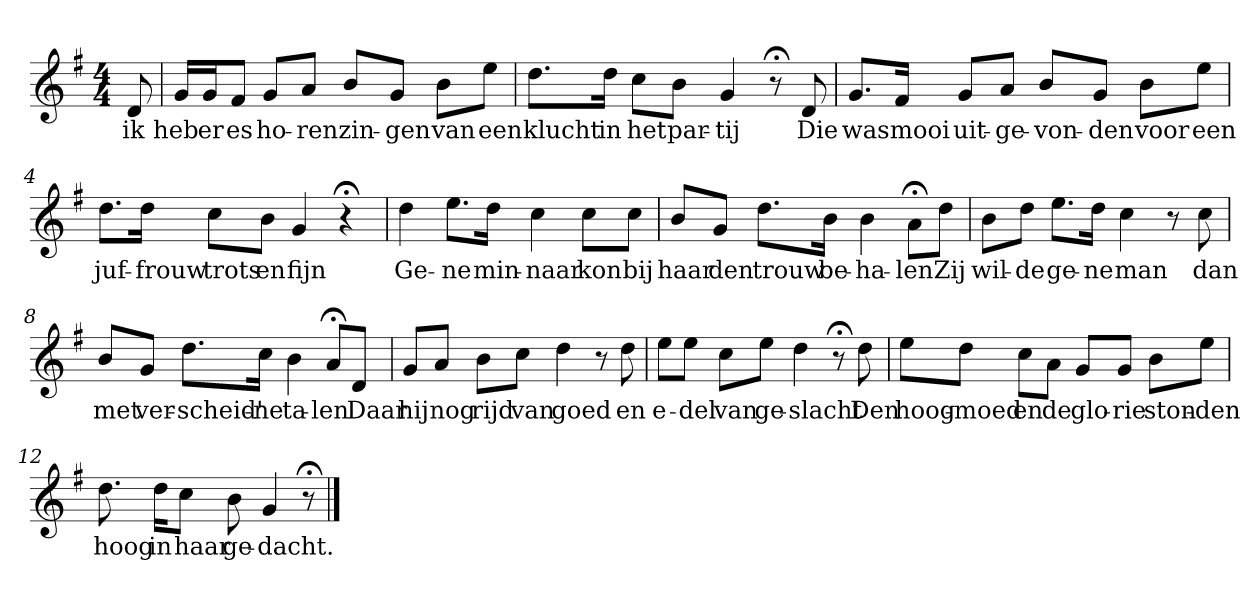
**kern	**text
*part1	*part1
*staff1	*staff1
*k[f#]	*
*G:	*
*M4/4	*
*MM120	*
=	=
8d	ik
=1	=1
16gLL	heb
16gJ	er
8f#J	es
8gL	ho-
8aJ	-ren
8bL	zin-
8gJ	-gen
8bL	van
8eeJ	een
=2	=2
8.ddL	klucht
16ddJk	in
8ccL	het
8bJ	par-
4g	-tij
8r;<	.
8d	Die
=3	=3
8.gL	was
16f#Jk	mooi
8gL	uit-
8aJ	-ge-
8bL	-von-
8gJ	-den
8bL	voor
8eeJ	een
=4	=4
8.ddL	juf-
16ddJk	-frouw
8ccL	trots
8bJ	en
4g	fijn
4r;<	.
=5	=5
4dd	Ge-
8.eeL	-ne
16ddJk	min-
4cc	-naar
8ccL	kon
8ccJ	bij
=6	=6
8bL	haar
8gJ	den
8.ddL	trouw
16bJk	be-
4b	-ha-
8a;<L	-len
8ddJ	Zij
=7	=7
8bL	wil-
8ddJ	-de
8.eeL	ge-
16ddJk	-ne
4cc	man
8r	.
8cc	dan
=8	=8
8bL	met
8gJ	ver-
8.ddL	-scheid'-
16ccJk	-ne
4b	ta-
8a;<L	-len
8dJ	Daar
=9	=9
8gL	hij
8aJ	nog
8bL	rijd
8ccJ	van
4dd	goed
8r	.
8dd	en
=10	=10
8eeL	e-
8eeJ	-del
8ccL	van
8eeJ	ge-
4dd	-slacht
8r;<	.
8dd	Den
=11	=11
8eeL	hoog-
8ddJ	-moed
8ccL	en
8aJ	de
8gL	glo-
8gJ	-rie
8bL	ston-
8eeJ	-den
=12	=12
8.dd	hoog
16ddKL	in
8ccJ	haar
8b	ge-
4g	-dacht.
8r;<	.
==	==
*-	*-
